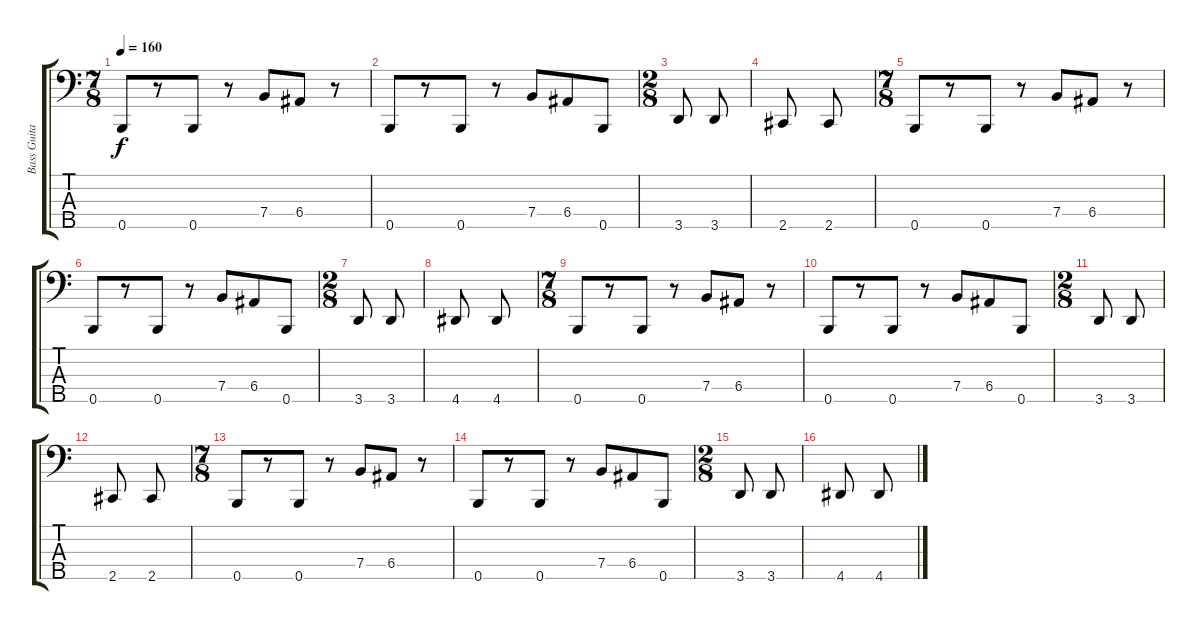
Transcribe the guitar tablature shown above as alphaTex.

\track ("Bass Guitar" "Bass Guita") {instrument electricbasspick}
\staff {score tabs}
\tuning (G2 D2 A1 E1 B0) {hide}
\ts (7 8)
\tempo 160
\clef f4
\ks c
0.5.8{dy f} r.8 0.5.8 r.8 7.4.8 6.4.8 r.8 |
0.5.8 r.8 0.5.8 r.8 7.4.8 6.4.8 0.5.8 |
\ts (2 8)
3.5.8 3.5.8 |
2.5.8 2.5.8 |
\ts (7 8)
0.5.8 r.8 0.5.8 r.8 7.4.8 6.4.8 r.8 |
0.5.8 r.8 0.5.8 r.8 7.4.8 6.4.8 0.5.8 |
\ts (2 8)
3.5.8 3.5.8 |
4.5.8 4.5.8 |
\ts (7 8)
0.5.8 r.8 0.5.8 r.8 7.4.8 6.4.8 r.8 |
0.5.8 r.8 0.5.8 r.8 7.4.8 6.4.8 0.5.8 |
\ts (2 8)
3.5.8 3.5.8 |
2.5.8 2.5.8 |
\ts (7 8)
0.5.8 r.8 0.5.8 r.8 7.4.8 6.4.8 r.8 |
0.5.8 r.8 0.5.8 r.8 7.4.8 6.4.8 0.5.8 |
\ts (2 8)
3.5.8 3.5.8 |
4.5.8 4.5.8
